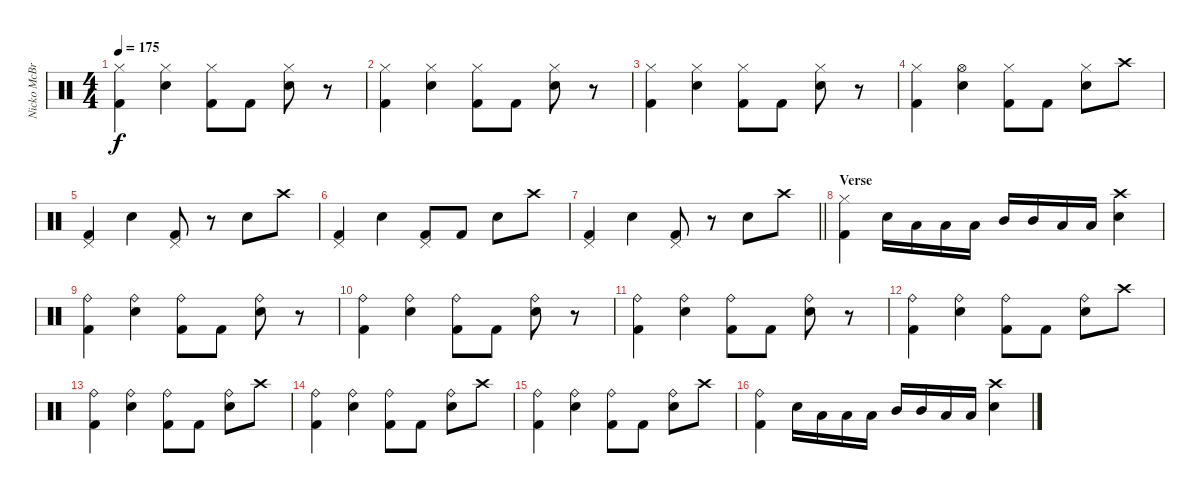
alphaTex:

\track ("Nicko McBrain" "Nicko McBr") {instrument percussion}
\staff {score}
\articulation defaults
\ts (4 4)
\tempo 175
\clef neutral
\ks c
("Hi-Hat (closed)" "Kick (hit) 2").4{dy f} ("Hi-Hat (closed)" "Snare (hit) 2").4 ("Hi-Hat (closed)" "Kick (hit) 2").8 "Kick (hit) 2".8 ("Hi-Hat (closed)" "Snare (hit) 2").8 r.8 |
("Hi-Hat (closed)" "Kick (hit) 2").4 ("Hi-Hat (closed)" "Snare (hit) 2").4 ("Hi-Hat (closed)" "Kick (hit) 2").8 "Kick (hit) 2".8 ("Hi-Hat (closed)" "Snare (hit) 2").8 r.8 |
("Hi-Hat (closed)" "Kick (hit) 2").4 ("Hi-Hat (closed)" "Snare (hit) 2").4 ("Hi-Hat (closed)" "Kick (hit) 2").8 "Kick (hit) 2".8 ("Hi-Hat (closed)" "Snare (hit) 2").8 r.8 |
("Hi-Hat (closed)" "Kick (hit) 2").4 ("Hi-Hat (open)" "Snare (hit) 2").4 ("Hi-Hat (closed)" "Kick (hit) 2").8 "Kick (hit) 2".8 ("Hi-Hat (closed)" "Snare (hit) 2").8 "Crash high (hit)".8 |
("Pedal Hi-Hat (hit)" "Kick (hit) 2").4 "Snare (hit) 2".4 ("Pedal Hi-Hat (hit)" "Kick (hit) 2").8 r.8 "Snare (hit) 2".8 "Crash high (hit)".8 |
("Pedal Hi-Hat (hit)" "Kick (hit) 2").4 "Snare (hit) 2".4 ("Pedal Hi-Hat (hit)" "Kick (hit) 2").8 "Kick (hit) 2".8 "Snare (hit) 2".8 "Crash high (hit)".8 |
\barLineRight lightlight
("Pedal Hi-Hat (hit)" "Kick (hit) 2").4 "Snare (hit) 2".4 ("Pedal Hi-Hat (hit)" "Kick (hit) 2").8 r.8 "Snare (hit) 2".8 "Crash high (hit)".8 |
\section ("" "Verse")
("Hi-Hat (closed)" "Kick (hit) 2").4 "Snare (hit) 2".16 "Low Tom (hit)".16 "Low Tom (hit)".16 "Low Tom (hit)".16 "Mid Tom (hit)".16 "Mid Tom (hit)".16 "Low Tom (hit)".16 "Low Tom (hit)".16 ("Crash high (hit)" "Snare (hit) 2").4 |
("Ride (bell)" "Kick (hit) 2").4 ("Ride (bell)" "Snare (hit) 2").4 ("Ride (bell)" "Kick (hit) 2").8 "Kick (hit) 2".8 ("Ride (bell)" "Snare (hit) 2").8 r.8 |
("Ride (bell)" "Kick (hit) 2").4 ("Ride (bell)" "Snare (hit) 2").4 ("Ride (bell)" "Kick (hit) 2").8 "Kick (hit) 2".8 ("Ride (bell)" "Snare (hit) 2").8 r.8 |
("Ride (bell)" "Kick (hit) 2").4 ("Ride (bell)" "Snare (hit) 2").4 ("Ride (bell)" "Kick (hit) 2").8 "Kick (hit) 2".8 ("Ride (bell)" "Snare (hit) 2").8 r.8 |
("Ride (bell)" "Kick (hit) 2").4 ("Ride (bell)" "Snare (hit) 2").4 ("Ride (bell)" "Kick (hit) 2").8 "Kick (hit) 2".8 ("Ride (bell)" "Snare (hit) 2").8 "Crash high (hit)".8 |
("Ride (bell)" "Kick (hit) 2").4 ("Ride (bell)" "Snare (hit) 2").4 ("Ride (bell)" "Kick (hit) 2").8 "Kick (hit) 2".8 ("Ride (bell)" "Snare (hit) 2").8 "Crash high (hit)".8 |
("Ride (bell)" "Kick (hit) 2").4 ("Ride (bell)" "Snare (hit) 2").4 ("Ride (bell)" "Kick (hit) 2").8 "Kick (hit) 2".8 ("Ride (bell)" "Snare (hit) 2").8 "Crash high (hit)".8 |
("Ride (bell)" "Kick (hit) 2").4 ("Ride (bell)" "Snare (hit) 2").4 ("Ride (bell)" "Kick (hit) 2").8 "Kick (hit) 2".8 ("Ride (bell)" "Snare (hit) 2").8 "Crash high (hit)".8 |
("Ride (bell)" "Kick (hit) 2").4 "Snare (hit) 2".16 "Low Tom (hit)".16 "Low Tom (hit)".16 "Low Tom (hit)".16 "Mid Tom (hit)".16 "Mid Tom (hit)".16 "Low Tom (hit)".16 "Low Tom (hit)".16 ("Crash high (hit)" "Snare (hit) 2").4
